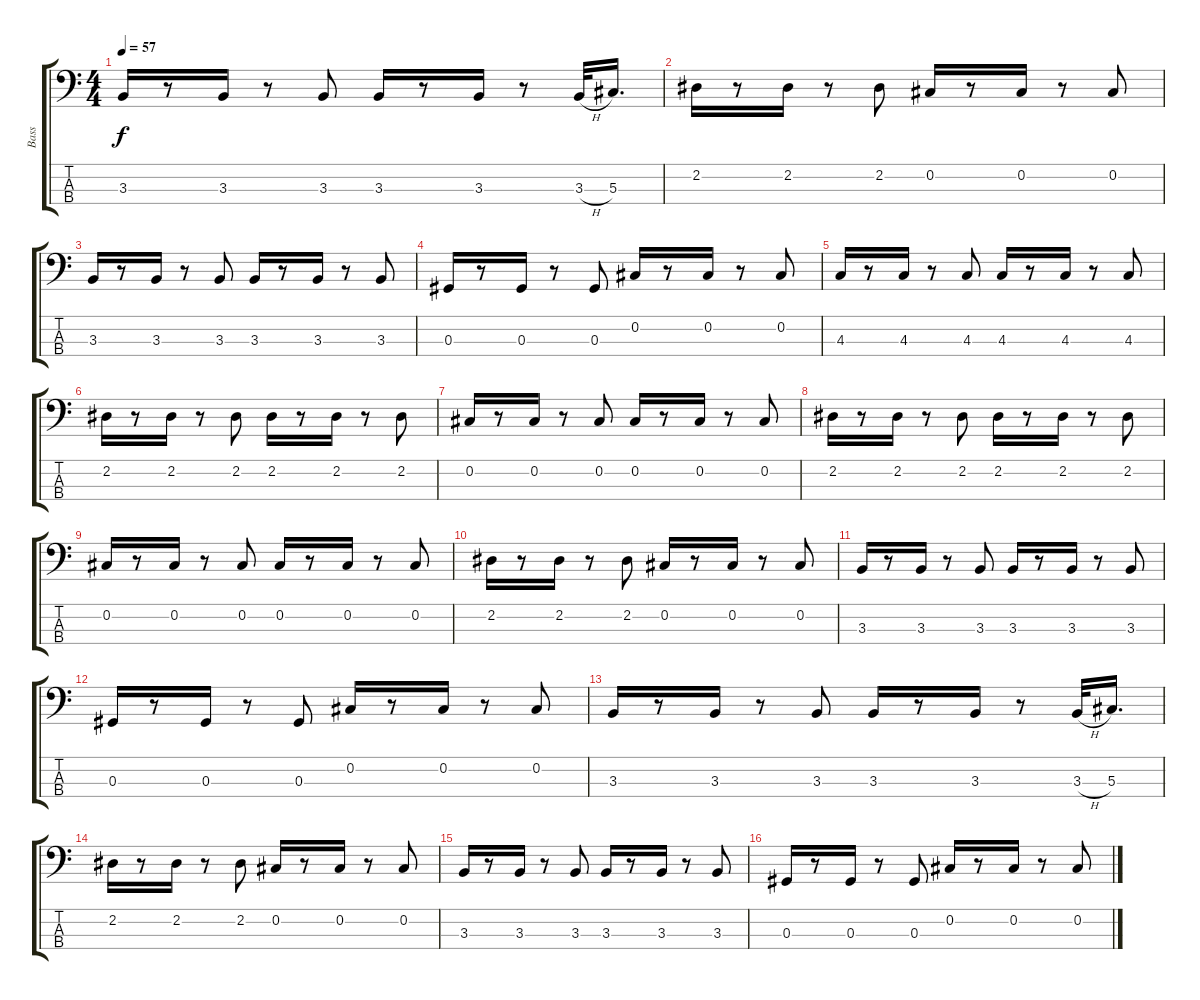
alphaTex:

\track ("Bass" "Bass") {instrument electricbassfinger}
\staff {score tabs}
\tuning (Gb2 Db2 Ab1 Eb1) {hide}
\ts (4 4)
\tempo 57
\clef f4
\ks c
3.3.16{dy f} r.8 3.3.16 r.8 3.3.8 3.3.16 r.8 3.3.16 r.8 3.3{h}.32 5.3.16{d} |
2.2.16 r.8 2.2.16 r.8 2.2.8 0.2.16 r.8 0.2.16 r.8 0.2.8 |
3.3.16 r.8 3.3.16 r.8 3.3.8 3.3.16 r.8 3.3.16 r.8 3.3.8 |
0.3.16 r.8 0.3.16 r.8 0.3.8 0.2.16 r.8 0.2.16 r.8 0.2.8 |
4.3.16 r.8 4.3.16 r.8 4.3.8 4.3.16 r.8 4.3.16 r.8 4.3.8 |
2.2.16 r.8 2.2.16 r.8 2.2.8 2.2.16 r.8 2.2.16 r.8 2.2.8 |
0.2.16 r.8 0.2.16 r.8 0.2.8 0.2.16 r.8 0.2.16 r.8 0.2.8 |
2.2.16 r.8 2.2.16 r.8 2.2.8 2.2.16 r.8 2.2.16 r.8 2.2.8 |
0.2.16 r.8 0.2.16 r.8 0.2.8 0.2.16 r.8 0.2.16 r.8 0.2.8 |
2.2.16 r.8 2.2.16 r.8 2.2.8 0.2.16 r.8 0.2.16 r.8 0.2.8 |
3.3.16 r.8 3.3.16 r.8 3.3.8 3.3.16 r.8 3.3.16 r.8 3.3.8 |
0.3.16 r.8 0.3.16 r.8 0.3.8 0.2.16 r.8 0.2.16 r.8 0.2.8 |
3.3.16 r.8 3.3.16 r.8 3.3.8 3.3.16 r.8 3.3.16 r.8 3.3{h}.32 5.3.16{d} |
2.2.16 r.8 2.2.16 r.8 2.2.8 0.2.16 r.8 0.2.16 r.8 0.2.8 |
3.3.16 r.8 3.3.16 r.8 3.3.8 3.3.16 r.8 3.3.16 r.8 3.3.8 |
0.3.16 r.8 0.3.16 r.8 0.3.8 0.2.16 r.8 0.2.16 r.8 0.2.8
